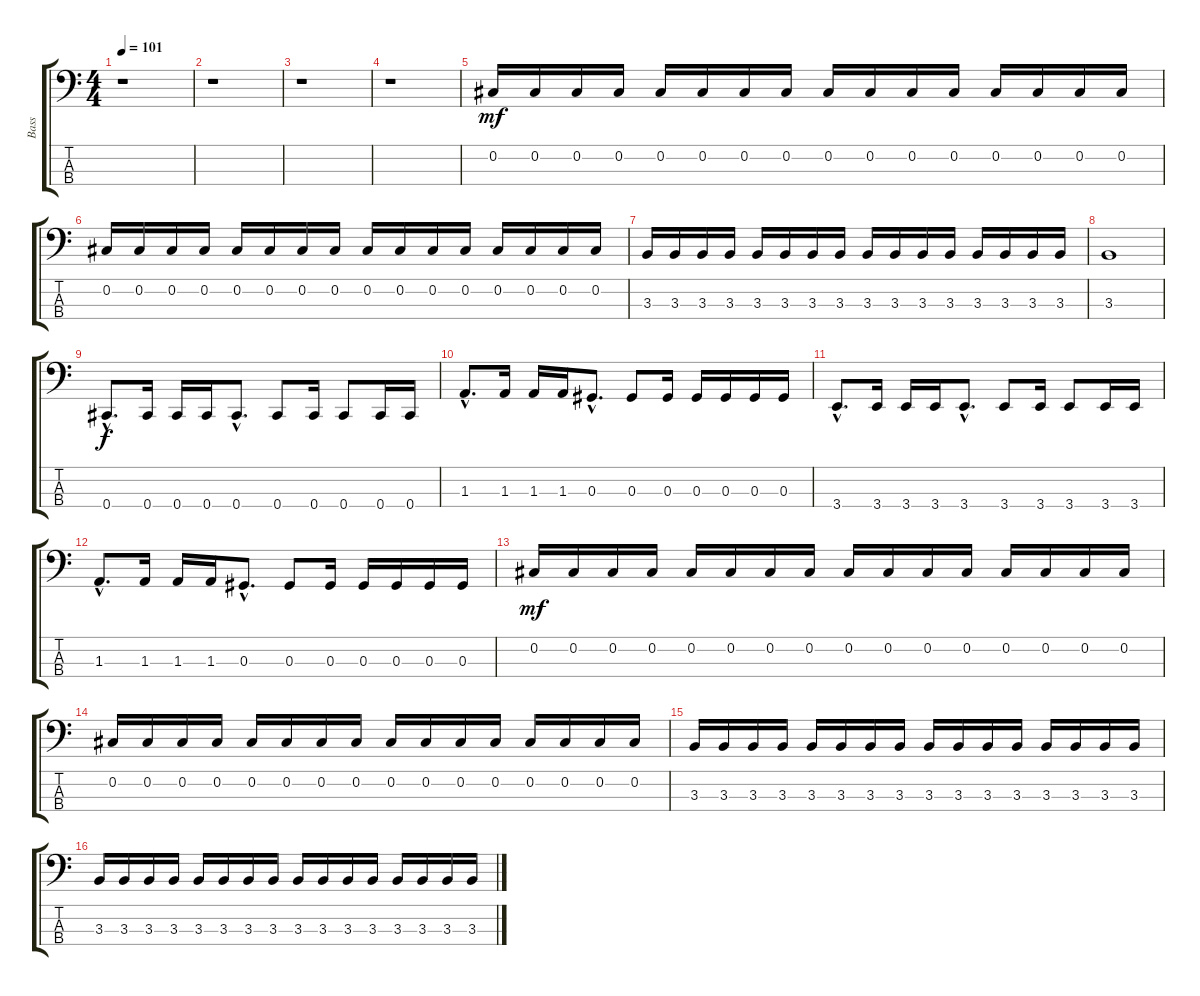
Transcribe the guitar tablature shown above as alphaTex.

\track ("Bass" "Bass") {instrument electricbasspick}
\staff {score tabs}
\tuning (Gb2 Db2 Ab1 Db1) {hide}
\ts (4 4)
\tempo 101
\clef f4
\ks c
r.1{dy mf instrument electricbasspick} |
r.1 |
r.1 |
r.1 |
0.2.16 0.2.16 0.2.16 0.2.16 0.2.16 0.2.16 0.2.16 0.2.16 0.2.16 0.2.16 0.2.16 0.2.16 0.2.16 0.2.16 0.2.16 0.2.16 |
0.2.16 0.2.16 0.2.16 0.2.16 0.2.16 0.2.16 0.2.16 0.2.16 0.2.16 0.2.16 0.2.16 0.2.16 0.2.16 0.2.16 0.2.16 0.2.16 |
3.3.16 3.3.16 3.3.16 3.3.16 3.3.16 3.3.16 3.3.16 3.3.16 3.3.16 3.3.16 3.3.16 3.3.16 3.3.16 3.3.16 3.3.16 3.3.16 |
3.3.1 |
0.4{hac}.8{d dy f} 0.4.16 0.4.16 0.4.16 0.4{hac}.8{d} 0.4.8 0.4.16 0.4.8 0.4.16 0.4.16 |
1.3{hac}.8{d} 1.3.16 1.3.16 1.3.16 0.3{hac}.8{d} 0.3.8 0.3.16 0.3.16 0.3.16 0.3.16 0.3.16 |
3.4{hac}.8{d} 3.4.16 3.4.16 3.4.16 3.4{hac}.8{d} 3.4.8 3.4.16 3.4.8 3.4.16 3.4.16 |
1.3{hac}.8{d} 1.3.16 1.3.16 1.3.16 0.3{hac}.8{d} 0.3.8 0.3.16 0.3.16 0.3.16 0.3.16 0.3.16 |
0.2.16{dy mf} 0.2.16 0.2.16 0.2.16 0.2.16 0.2.16 0.2.16 0.2.16 0.2.16 0.2.16 0.2.16 0.2.16 0.2.16 0.2.16 0.2.16 0.2.16 |
0.2.16 0.2.16 0.2.16 0.2.16 0.2.16 0.2.16 0.2.16 0.2.16 0.2.16 0.2.16 0.2.16 0.2.16 0.2.16 0.2.16 0.2.16 0.2.16 |
3.3.16 3.3.16 3.3.16 3.3.16 3.3.16 3.3.16 3.3.16 3.3.16 3.3.16 3.3.16 3.3.16 3.3.16 3.3.16 3.3.16 3.3.16 3.3.16 |
3.3.16 3.3.16 3.3.16 3.3.16 3.3.16 3.3.16 3.3.16 3.3.16 3.3.16 3.3.16 3.3.16 3.3.16 3.3.16 3.3.16 3.3.16 3.3.16
